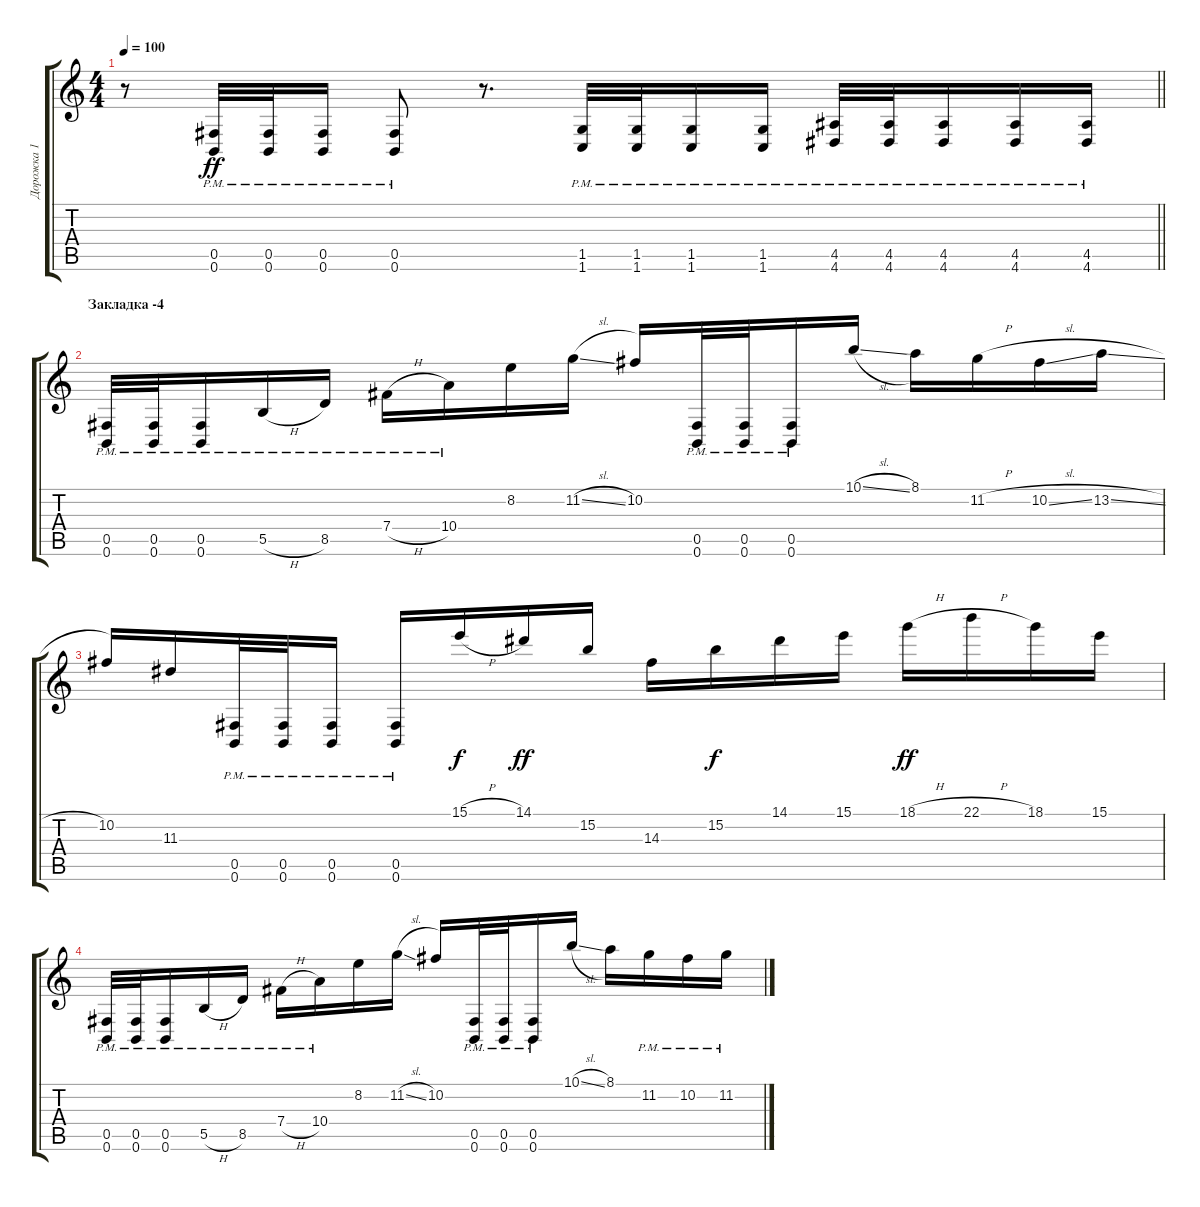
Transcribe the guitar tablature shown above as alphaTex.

\track ("Дорожка 1" "Дорожка 1") {instrument distortionguitar}
\staff {score tabs}
\tuning (Db4 Ab3 E3 B2 Gb2 B1) {hide}
\ts (4 4)
\tempo 100
\clef g2
\barLineRight lightlight
\ks c
r.8{dy ff} (0.5{pm} 0.6{pm}).32 (0.5{pm} 0.6{pm}).32 (0.5{pm} 0.6{pm}).16 (0.5{pm} 0.6{pm}).8 r.8{d} (1.5{pm} 1.6{pm}).32 (1.5{pm} 1.6{pm}).32 (1.5{pm} 1.6{pm}).16 (1.5{pm} 1.6{pm}).16 (4.5{pm} 4.6{pm}).32 (4.5{pm} 4.6{pm}).32 (4.5{pm} 4.6{pm}).16 (4.5{pm} 4.6{pm}).16 (4.5{pm} 4.6{pm}).16 |
\section ("" "Закладка -4")
(0.5{pm} 0.6{pm}).32 (0.5{pm} 0.6{pm}).32 (0.5{pm} 0.6{pm}).16 5.5{h pm}.16 8.5{pm}.16 7.4{h pm}.16 10.4{pm}.16 8.2.16 11.2{sl}.16 10.2.16 (0.5{pm} 0.6{pm}).32 (0.5{pm} 0.6{pm}).32 (0.5{pm} 0.6{pm}).16 10.1{sl}.16 8.1.16 11.2{h}.16 10.2{sl}.16 13.2{sl}.16 |
10.2.16 11.3.16 (0.5{pm} 0.6{pm}).32 (0.5{pm} 0.6{pm}).32 (0.5{pm} 0.6{pm}).16 (0.5{pm} 0.6{pm}).16 15.1{h}.16{dy f} 14.1.16{dy ff} 15.2.16 14.3.16 15.2.16{dy f} 14.1.16 15.1.16 18.1{h}.16{dy ff} 22.1{h}.16 18.1.16 15.1.16 |
(0.5{pm} 0.6{pm}).32 (0.5{pm} 0.6{pm}).32 (0.5{pm} 0.6{pm}).16 5.5{h pm}.16 8.5{pm}.16 7.4{h pm}.16 10.4{pm}.16 8.2.16 11.2{sl}.16 10.2.16 (0.5{pm} 0.6{pm}).32 (0.5{pm} 0.6{pm}).32 (0.5{pm} 0.6{pm}).16 10.1{sl}.16 8.1.16 11.2{pm}.16 10.2{pm}.16 11.2{pm}.16
